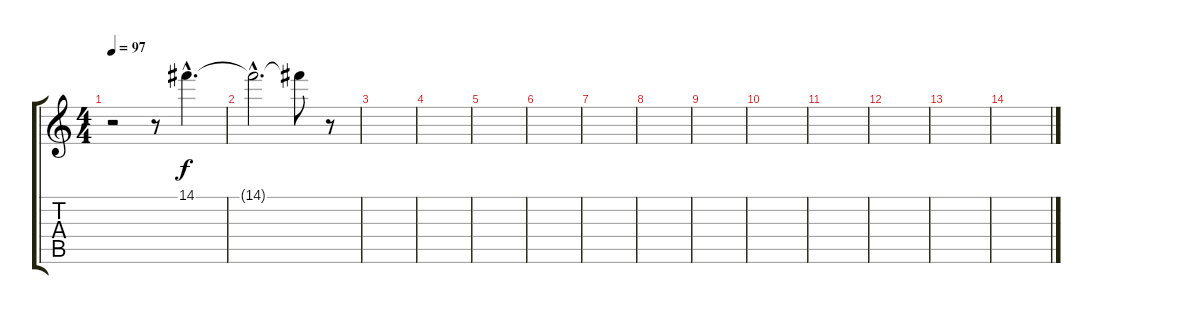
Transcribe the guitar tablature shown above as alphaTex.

\track "" {instrument distortionguitar}
\staff {score tabs}
\tuning (E4 B3 G3 D3 A2 E2) {hide}
\ts (4 4)
\tempo 97
\clef g2
\ks c
r.2{dy f} r.8{volume 10} 14.1{hac}.4{d volume 4} |
\section ("" "")
14.1{hac t}.2{d} 14.1{t}.8 r.8 |
|
|
|
\section ("" "")
|
|
|
|
\section ("" "")
|
|
|
|
\section ("" "")
